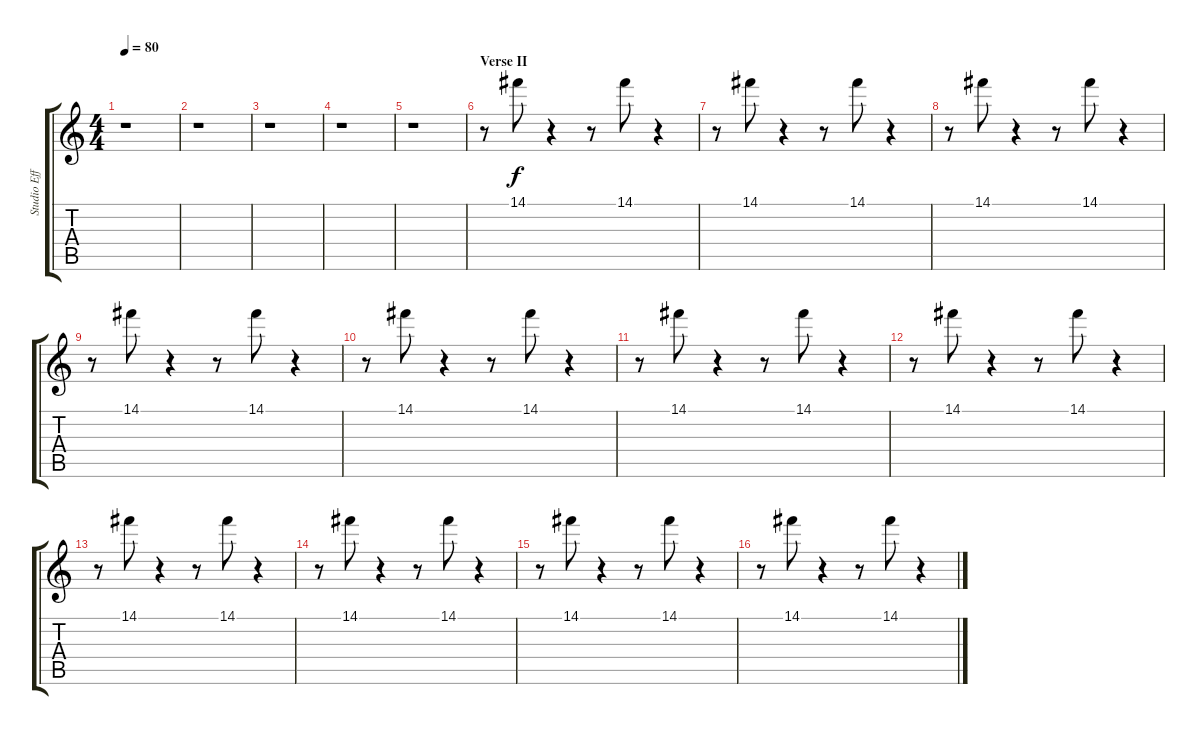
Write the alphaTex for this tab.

\track ("Studio Effects - Keyboards" "Studio Eff") {instrument distortionguitar}
\staff {score tabs}
\tuning (E4 B3 G3 D3 A2 E2) {hide}
\ts (4 4)
\tempo 80
\clef g2
\ks c
r.1{dy f} |
r.1 |
r.1 |
r.1 |
r.1 |
\section ("" "Verse II")
r.8 14.1.8 r.4 r.8 14.1.8 r.4 |
r.8 14.1.8 r.4 r.8 14.1.8 r.4 |
r.8 14.1.8 r.4 r.8 14.1.8 r.4 |
r.8 14.1.8 r.4 r.8 14.1.8 r.4 |
r.8 14.1.8 r.4 r.8 14.1.8 r.4 |
r.8 14.1.8 r.4 r.8 14.1.8 r.4 |
r.8 14.1.8 r.4 r.8 14.1.8 r.4 |
r.8 14.1.8 r.4 r.8 14.1.8 r.4 |
r.8 14.1.8 r.4 r.8 14.1.8 r.4 |
r.8 14.1.8 r.4 r.8 14.1.8 r.4 |
r.8 14.1.8 r.4 r.8 14.1.8 r.4
